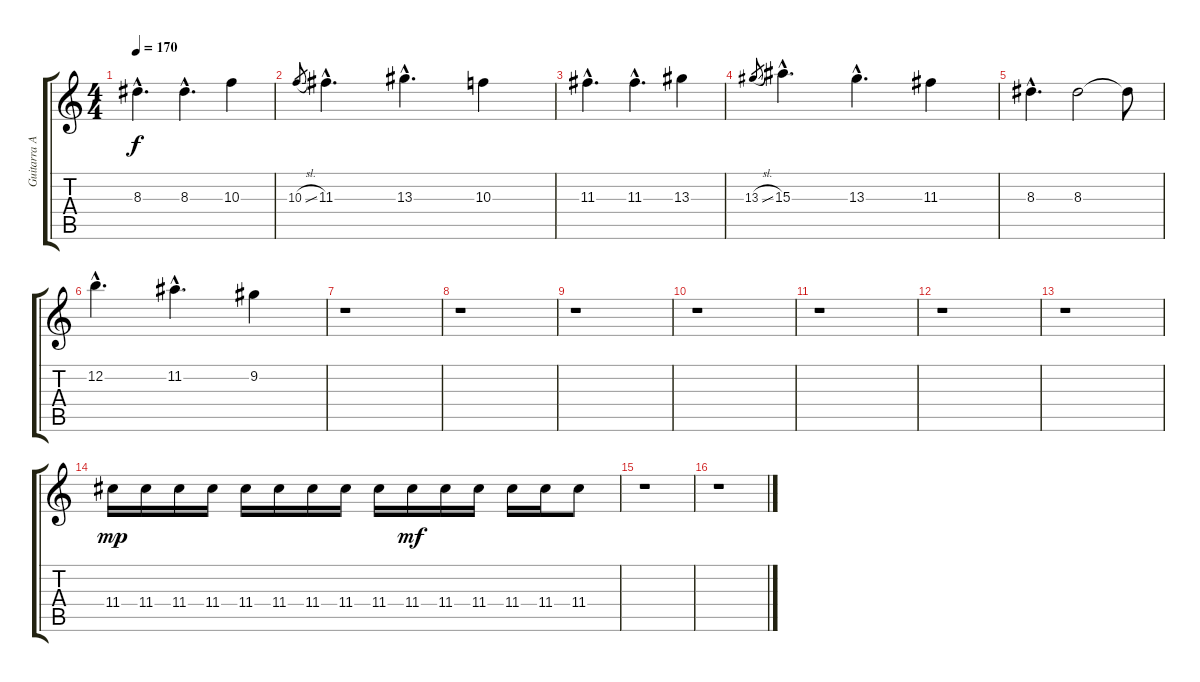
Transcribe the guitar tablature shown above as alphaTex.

\track ("Guitarra Aux." "Guitarra A") {instrument overdrivenguitar}
\staff {score tabs}
\tuning (E4 B3 G3 D3 A2 E2) {hide}
\ts (4 4)
\tempo 170
\clef g2
\ks c
8.3{hac}.4{d dy f} 8.3{hac}.4{d} 10.3.4 |
10.3{sl}.8{gr} 11.3{hac}.4{d} 13.3{hac}.4{d} 10.3.4 |
11.3{hac}.4{d} 11.3{hac}.4{d} 13.3.4 |
13.3{sl}.8{gr} 15.3{hac}.4{d} 13.3{hac}.4{d} 11.3.4 |
8.3{hac}.4{d} 8.3.2 8.3{t}.8 |
12.2{hac}.4{d} 11.2{hac}.4{d} 9.2.4 |
r.1 |
r.1 |
r.1 |
r.1 |
r.1 |
r.1 |
r.1 |
11.4.16{dy mp} 11.4.16 11.4.16 11.4.16 11.4.16 11.4.16 11.4.16 11.4.16 11.4.16 11.4.16{dy mf} 11.4.16 11.4.16 11.4.16 11.4.16 11.4.8 |
r.1 |
r.1
